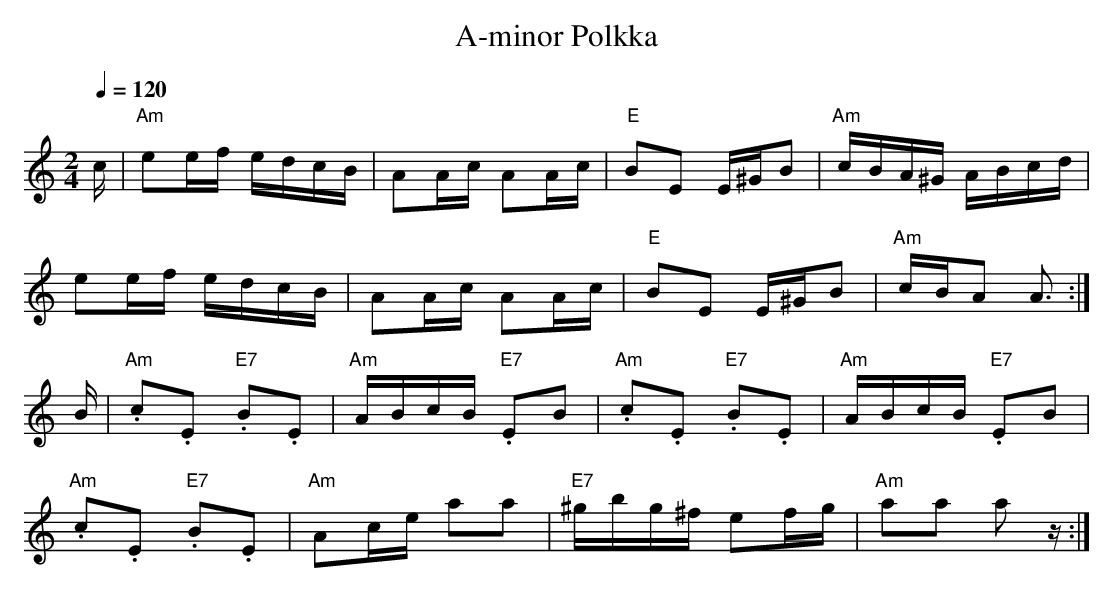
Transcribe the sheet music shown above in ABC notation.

X:1
T:A-minor Polkka
M:2/4
L:1/16
Q:1/4=120
K:AMin
c|"Am" e2ef       edcB |    A2Ac      A2Ac|"E"  B2E2       E^GB2|"Am"cBA^G     ABcd|
       e2ef       edcB |    A2Ac      A2Ac|"E"  B2E2       E^GB2|"Am"cBA2      A3 :|
B|"Am".c2.E2 "E7".B2.E2|"Am"ABcB "E7".E2B2|"Am".c2.E2 "E7".B2.E2|"Am"ABcB "E7".E2B2|
  "Am".c2.E2 "E7".B2.E2|"Am"A2ce      a2a2|"E7"^gbg^f      e2fg |"Am"a2a2      a2z:|
